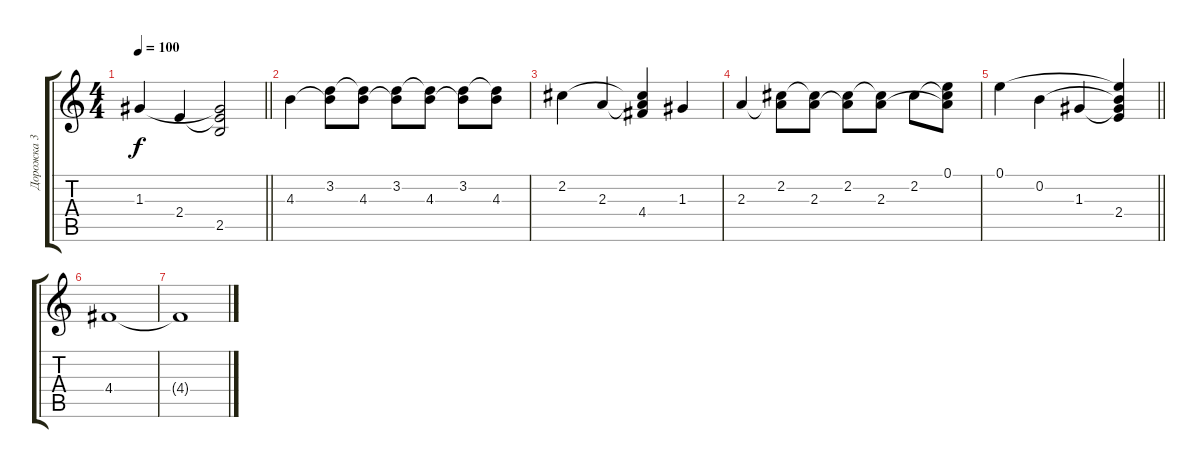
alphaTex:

\track ("Дорожка 3" "Дорожка 3") {instrument acousticguitarsteel}
\staff {score tabs}
\tuning (E4 B3 G3 D3 A2 E2) {hide}
\ts (4 4)
\tempo 100
\clef g2
\barLineRight lightlight
\ks c
1.3.4{dy f} 2.4.4 (1.3{t} 2.4{t} 2.5).2 |
4.3.4 (3.2 4.3{t}).8 (3.2{t} 4.3).8 (3.2 4.3{t}).8 (3.2{t} 4.3).8 (3.2 4.3{t}).8 (3.2{t} 4.3).8 |
2.2.4 2.3.4 (2.2{t} 2.3{t} 4.4).4 1.3.4 |
2.3.4 (2.2 2.3{t}).8 (2.2{t} 2.3).8 (2.2 2.3{t}).8 (2.2{t} 2.3).8 2.2.8 (0.1 2.2{t} 2.3{t}).8 |
\barLineRight lightlight
0.1.4 0.2.4 1.3.4 (0.1{t} 0.2{t} 1.3{t} 2.4).4 |
4.4.1 |
4.4{t}.1
